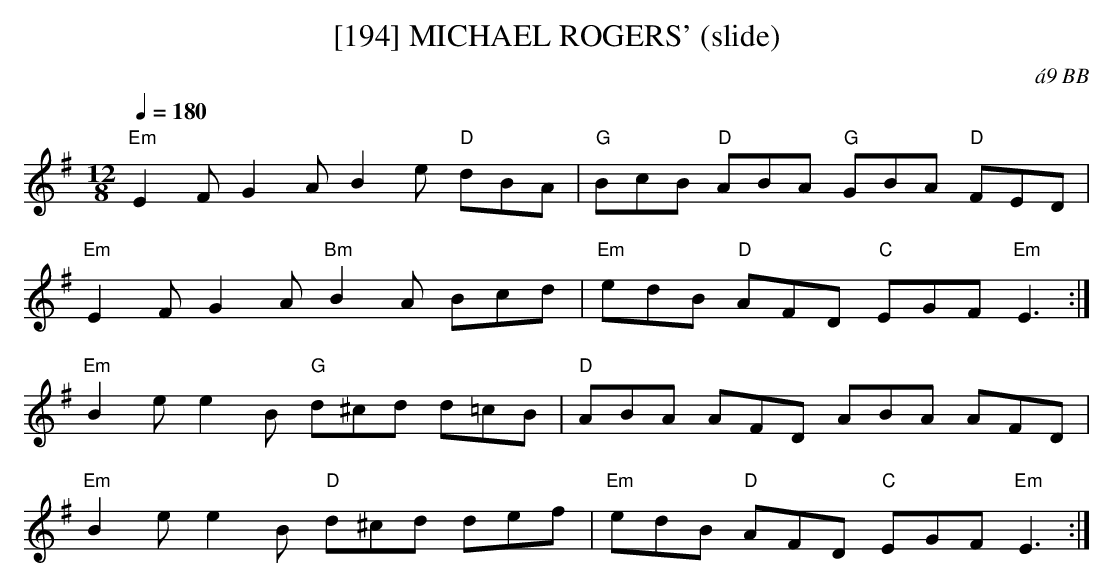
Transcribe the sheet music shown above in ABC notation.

X:1
T:[194] MICHAEL ROGERS' (slide)
C:\'a9 BB
Q:1/4=170
L:1/8
M:12/8
Q:1/4=180
K:Em
"Em"E2F G2A B2e "D"dBA|"G"BcB "D"ABA "G"GBA "D"FED|
"Em"E2F G2A "Bm"B2A Bcd|"Em"edB "D"AFD "C"EGF "Em"E3 :|
"Em"B2e e2B "G"d^cd d=cB|"D"ABA AFD ABA AFD|
"Em"B2e e2B "D"d^cd def|"Em"edB "D"AFD "C"EGF "Em"E3 :|
